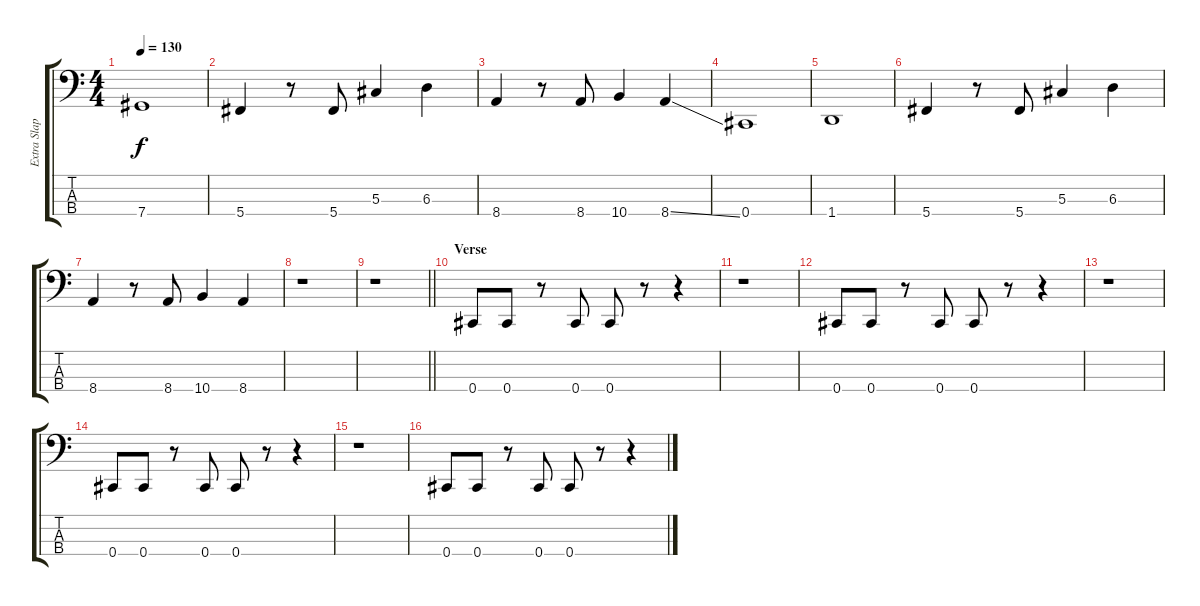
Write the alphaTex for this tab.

\track ("Extra SlapBass" "Extra Slap") {instrument slapbass2}
\staff {score tabs}
\tuning (Gb2 Db2 Ab1 Db1) {hide}
\ts (4 4)
\tempo 130
\clef f4
\ks c
7.4.1{dy f} |
5.4.4 r.8 5.4.8 5.3.4 6.3.4 |
8.4.4 r.8 8.4.8 10.4.4 8.4{ss}.4 |
0.4.1 |
1.4.1 |
5.4.4 r.8 5.4.8 5.3.4 6.3.4 |
8.4.4 r.8 8.4.8 10.4.4 8.4.4 |
r.1 |
\barLineRight lightlight
r.1 |
\section ("" "Verse")
0.4.8 0.4.8 r.8 0.4.8 0.4.8 r.8 r.4 |
r.1 |
0.4.8 0.4.8 r.8 0.4.8 0.4.8 r.8 r.4 |
r.1 |
0.4.8 0.4.8 r.8 0.4.8 0.4.8 r.8 r.4 |
r.1 |
0.4.8 0.4.8 r.8 0.4.8 0.4.8 r.8 r.4
